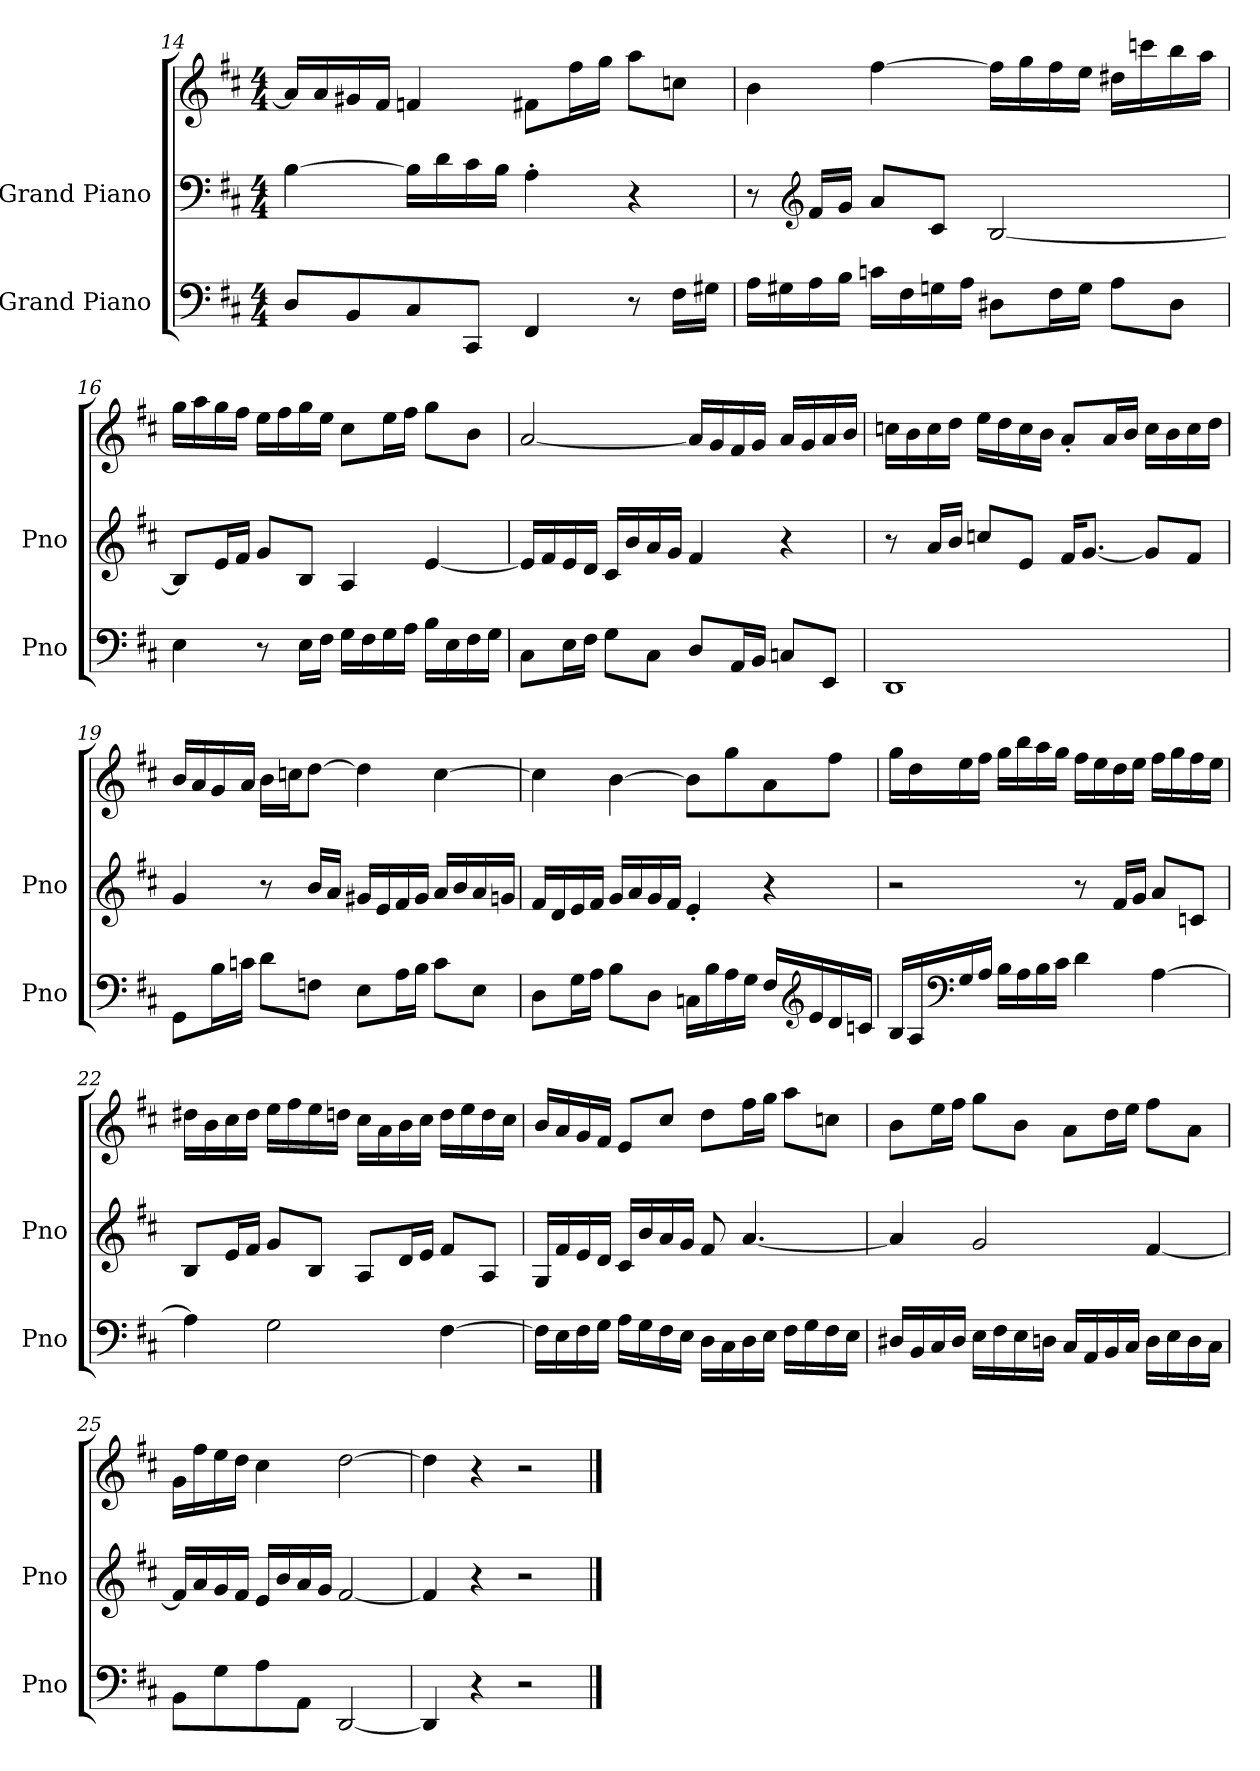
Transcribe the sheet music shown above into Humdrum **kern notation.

**kern	**kern	**kern
*part2	*part1	*part1
*staff3	*staff2	*staff1
*I"Grand Piano	*I"Grand Piano	*
*I'Pno	*I'Pno	*
*clefF4	*clefF4	*clefG2
*k[f#c#]	*k[f#c#]	*k[f#c#]
*M4/4	*M4/4	*M4/4
=14	=14	=14
8D/L	[4B\	16a/LL]
.	.	16a/
8BB/	.	16g#X/
.	.	16f#/JJ
8C#/	16B\LL]	4fn/
.	16d\	.
8CC#/J	16c#\	.
.	16B\JJ	.
4FF#/	4A'\	8f#X\L
.	.	16ff#\L
.	.	16gg\JJ
8r	4r	8aa\L
16F#\LL	.	8ccn\J
16G#X\JJ	.	.
!!LO:LB:g=z
=15	=15	=15
16A\LL	8r	4b\
16G#X\	.	.
*	*clefG2	*
16A\	16f#/LL	.
16B\JJ	16g/JJ	.
16cn\LL	8a/L	[4ff#\
16F#\	.	.
16Gn\	8c#/J	.
16A\JJ	.	.
8D#X\L	[2B/	16ff#\LL]
.	.	16gg\
16F#\L	.	16ff#\
16G\JJ	.	16ee\JJ
8A\L	.	16dd#X\LL
.	.	16cccn\
8D#\J	.	16bb\
.	.	16aa\JJ
=16	=16	=16
4E\	8B/L]	16gg\LL
.	.	16aa\
.	16e/L	16gg\
.	16f#/JJ	16ff#\JJ
8r	8g/L	16ee\LL
.	.	16ff#\
16E\LL	8B/J	16gg\
16F#\JJ	.	16ee\JJ
16G\LL	4A/	8cc#\L
16F#\	.	.
16G\	.	16ee\L
16A\JJ	.	16ff#\JJ
16B\LL	[4e/	8gg\L
16E\	.	.
16F#\	.	8b\J
16G\JJ	.	.
!!LO:PB:g=z
=17	=17	=17
8C#\L	16e/LL]	[2a/
.	16f#/	.
16E\L	16e/	.
16F#\JJ	16d/JJ	.
8G\L	16c#/LL	.
.	16b/	.
8C#\J	16a/	.
.	16g/JJ	.
8D/L	4f#/	16a/LL]
.	.	16g/
16AA/L	.	16f#/
16BB/JJ	.	16g/JJ
8Cn/L	4r	16a/LL
.	.	16g/
8EE/J	.	16a/
.	.	16b/JJ
=18	=18	=18
1DD	8r	16ccn\LL
.	.	16b\
.	16a/LL	16cc\
.	16b/JJ	16dd\JJ
.	8ccn/L	16ee\LL
.	.	16dd\
.	8e/J	16cc\
.	.	16b\JJ
.	16f#/KL	8a'/L
.	[8.g/J	.
.	.	16a/L
.	.	16b/JJ
.	8g/L]	16cc\LL
.	.	16b\
.	8f#/J	16cc\
.	.	16dd\JJ
!!LO:LB:g=z
=19	=19	=19
8GG\L	4g/	16b/LL
.	.	16a/
16B\L	.	16g/
16cn\JJ	.	16a/JJ
8d\L	8r	16b\LL
.	.	16ccn\J
8Fn\J	16b/LL	[8dd\J
.	16a/JJ	.
8E\L	16g#X/LL	4dd\]
.	16e/	.
16A\L	16f#/	.
16B\JJ	16g#/JJ	.
8c\L	16a/LL	[4cc\
.	16b/	.
8E\J	16a/	.
.	16gn/JJ	.
=20	=20	=20
8D\L	16f#/LL	4cc\]
.	16d/	.
16G\L	16e/	.
16A\JJ	16f#/JJ	.
8B\L	16g/LL	[4b\
.	16a/	.
8D\J	16g/	.
.	16f#/JJ	.
16Cn\LL	4e'/	8b\L]
16B\	.	.
16A\	.	8gg\
16G\JJ	.	.
16F#/LL	4r	8a\
*clefG2	*	*
16e/	.	.
16d/	.	8ff#\J
16cn/JJ	.	.
!!LO:LB:g=z
=21	=21	=21
16B/LL	2r	16gg\LL
16A/	.	16dd\
*clefF4	*	*
16G/	.	16ee\
16A/JJ	.	16ff#\JJ
16B\LL	.	16gg\LL
16A\	.	16bb\
16B\	.	16aa\
16c#\JJ	.	16gg\JJ
4d\	8r	16ff#\LL
.	.	16ee\
.	16f#/LL	16dd\
.	16g/JJ	16ee\JJ
[4A\	8a/L	16ff#\LL
.	.	16gg\
.	8cn/J	16ff#\
.	.	16ee\JJ
=22	=22	=22
4A\]	8B/L	16dd#X\LL
.	.	16b\
.	16e/L	16cc#\
.	16f#/JJ	16dd#\JJ
2G\	8g/L	16ee\LL
.	.	16ff#\
.	8B/J	16ee\
.	.	16ddn\JJ
.	8A/L	16cc#\LL
.	.	16a\
.	16d/L	16b\
.	16e/JJ	16cc#\JJ
[4F#\	8f#/L	16dd\LL
.	.	16ee\
.	8A/J	16dd\
.	.	16cc#\JJ
!!LO:LB:g=z
=23	=23	=23
16F#\LL]	16G/LL	16b/LL
16E\	16f#/	16a/
16F#\	16e/	16g/
16G\JJ	16d/JJ	16f#/JJ
16A\LL	16c#/LL	8e/L
16G\	16b/	.
16F#\	16a/	8cc#/J
16E\JJ	16g/JJ	.
16D\LL	8f#/	8dd\L
16C#\	.	.
16D\	[4.a/	16ff#\L
16E\JJ	.	16gg\JJ
16F#\LL	.	8aa\L
16G\	.	.
16F#\	.	8ccn\J
16E\JJ	.	.
=24	=24	=24
16D#X/LL	4a/]	8b\L
16BB/	.	.
16C#/	.	16ee\L
16D#/JJ	.	16ff#\JJ
16E\LL	2g/	8gg\L
16F#\	.	.
16E\	.	8b\J
16Dn\JJ	.	.
16C#/LL	.	8a\L
16AA/	.	.
16BB/	.	16dd\L
16C#/JJ	.	16ee\JJ
16D\LL	[4f#/	8ff#\L
16E\	.	.
16D\	.	8a\J
16C#\JJ	.	.
=25	=25	=25
8BB\L	16f#/LL]	16g\LL
.	16a/	16ff#\
*	*	*MM87
8G\	16g/	16ee\
.	16f#/JJ	16dd\JJ
*	*	*MM83
8A\	16e/LL	4cc#\
*	*	*MM79
.	16b/	.
*	*	*MM72
8AA\J	16a/	.
*	*	*MM74
.	16g/JJ	.
[2DD/	[2f#/	[2dd\
!!LO:PB:g=z
=26	=26	=26
*	*	*MM92
4DD/]	4f#/]	4dd\]
4r	4r	4r
2r	2r	2r
==	==	==
*-	*-	*-
